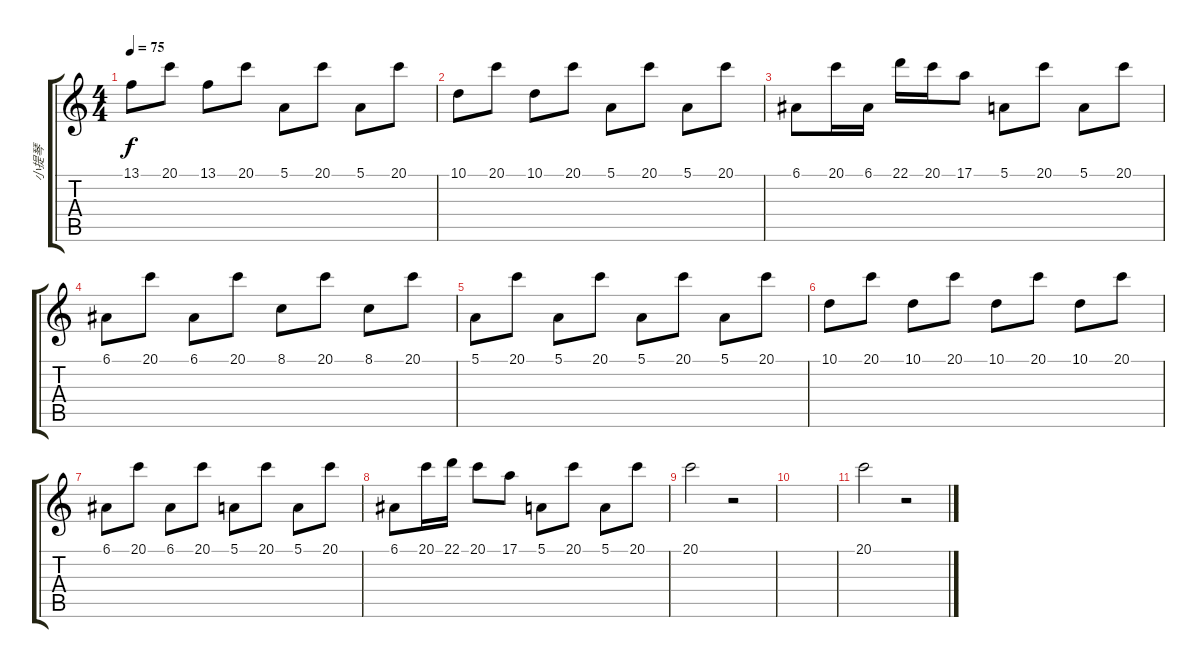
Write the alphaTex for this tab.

\track ("小提琴" "小提琴") {instrument stringensemble1}
\staff {score tabs}
\tuning (E4 B3 G3 D3 A2 E2) {hide}
\ts (4 4)
\tempo 75
\clef g2
\ks c
13.1.8{dy f} 20.1.8 13.1.8 20.1.8 5.1.8 20.1.8 5.1.8 20.1.8 |
10.1.8 20.1.8 10.1.8 20.1.8 5.1.8 20.1.8 5.1.8 20.1.8 |
6.1.8 20.1.16 6.1.16 22.1.16 20.1.16 17.1.8 5.1.8 20.1.8 5.1.8 20.1.8 |
6.1.8 20.1.8 6.1.8 20.1.8 8.1.8 20.1.8 8.1.8 20.1.8 |
5.1.8 20.1.8 5.1.8 20.1.8 5.1.8 20.1.8 5.1.8 20.1.8 |
10.1.8 20.1.8 10.1.8 20.1.8 10.1.8 20.1.8 10.1.8 20.1.8 |
6.1.8 20.1.8 6.1.8 20.1.8 5.1.8 20.1.8 5.1.8 20.1.8 |
6.1.8 20.1.16 22.1.16 20.1.8 17.1.8 5.1.8 20.1.8 5.1.8 20.1.8 |
20.1.2 r.2 |
|
20.1.2 r.2
